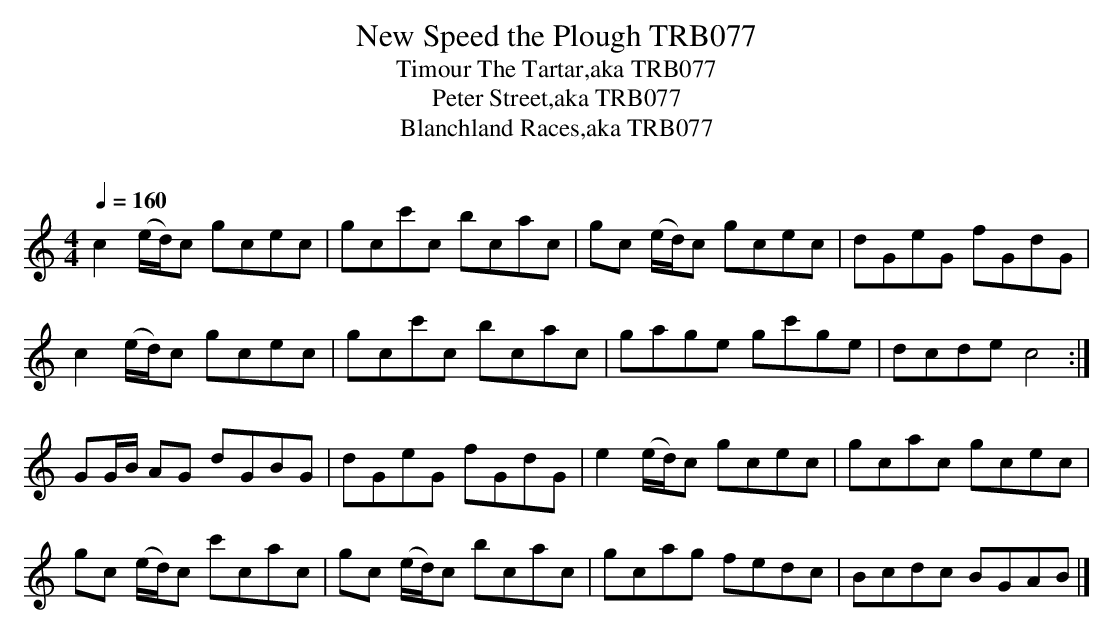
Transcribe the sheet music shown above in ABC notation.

X:1
T:New Speed the Plough TRB077
Q:1/4=160
T:Timour The Tartar,aka TRB077
T:Peter Street,aka TRB077
T:Blanchland Races,aka TRB077
L:1/8
M:4/4
O:
K:C
c2 (e/d/)c gcec | gcc'c bcac | gc (e/d/)c gcec | dGeG fGdG |
c2 (e/d/)c gcec | gcc'c bcac | gage gc'ge | dcde c4 :|
GG/B/ AG dGBG | dGeG fGdG | e2 (e/d/)c gcec | gcac gcec |
gc (e/d/)c c'cac | gc (e/d/)c bcac | gcag fedc | Bcdc BGAB |]
